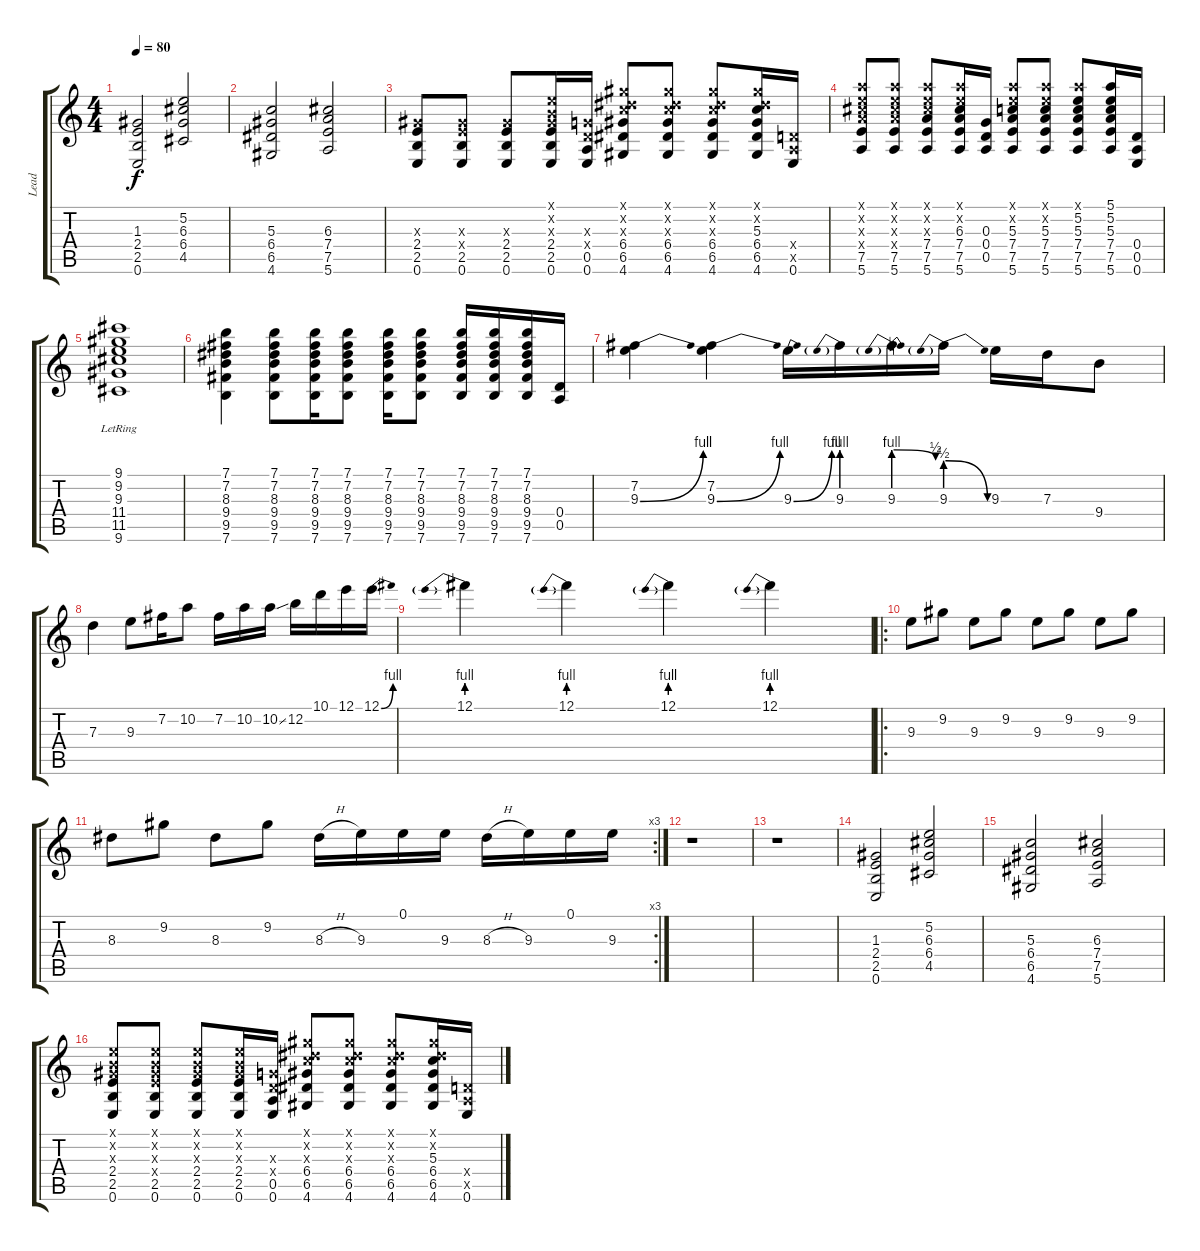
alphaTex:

\track ("Lead" "Lead") {instrument distortionguitar}
\staff {score tabs}
\tuning (E4 B3 G3 D3 A2 E2) {hide}
\ts (4 4)
\tempo 80
\clef g2
\ks c
(1.3 2.4 2.5 0.6).2{dy f} (5.2 6.3 6.4 4.5).2 |
(5.3 6.4 6.5 4.6).2 (6.3 7.4 7.5 5.6).2 |
(1.3{x} 2.4 2.5 0.6).8 (1.3{x} 2.4{x} 2.5 0.6).8 (1.3{x} 2.4 2.5 0.6).8 (0.1{x} 0.2{x} 1.3{x} 2.4 2.5 0.6).16 (0.3{x} 0.4{x} 0.5 0.6).16 (4.1{x} 4.2{x} 5.3{x} 6.4 6.5 4.6).8 (4.1{x} 4.2{x} 5.3{x} 6.4 6.5 4.6).8 (4.1{x} 4.2{x} 5.3{x} 6.4 6.5 4.6).8 (4.1{x} 4.2{x} 5.3 6.4 6.5 4.6).16 (0.4{x} 0.5{x} 0.6).16 |
(5.1{x} 5.2{x} 6.3{x} 7.4{x} 7.5 5.6).8 (5.1{x} 5.2{x} 6.3{x} 7.4{x} 7.5 5.6).8 (5.1{x} 5.2{x} 6.3{x} 7.4 7.5 5.6).8 (5.1{x} 5.2{x} 6.3 7.4 7.5 5.6).16 (0.3 0.4 0.5).16 (5.1{x} 5.2{x} 5.3 7.4 7.5 5.6).8 (5.1{x} 5.2{x} 5.3 7.4 7.5 5.6).8 (5.1{x} 5.2 5.3 7.4 7.5 5.6).8 (5.1 5.2 5.3 7.4 7.5 5.6).16 (0.4 0.5 0.6).16 |
(9.1{lr} 9.2{lr} 9.3{lr} 11.4{lr} 11.5{lr} 9.6{lr}).1 |
(7.1 7.2 8.3 9.4 9.5 7.6).4 (7.1 7.2 8.3 9.4 9.5 7.6).8 (7.1 7.2 8.3 9.4 9.5 7.6).16 (7.1 7.2 8.3 9.4 9.5 7.6).8 (7.1 7.2 8.3 9.4 9.5 7.6).16 (7.1 7.2 8.3 9.4 9.5 7.6).8 (7.1 7.2 8.3 9.4 9.5 7.6).16 (7.1 7.2 8.3 9.4 9.5 7.6).16 (7.1 7.2 8.3 9.4 9.5 7.6).16 (0.4 0.5).16 |
(7.2 9.3{be (bend 0 0 60 4)}).4 (7.2 9.3{be (bend 0 0 60 4)}).4 9.3{be (bend 0 0 60 4)}.16 9.3{be (prebend 0 4 60 4)}.16 9.3{be (prebendrelease 0 4 60 2)}.16 9.3{be (prebendrelease 0 2 60 0)}.16 9.3.16 7.3.16 9.4.8 |
7.3.4 9.3.8 7.2.16 10.2.8 7.2.16 10.2.16 10.2{ss}.16 12.2.16 10.1.16 12.1.16 12.1{be (bend 0 0 60 4)}.16 |
12.1{be (prebend 0 4 60 4)}.4 12.1{be (prebend 0 4 60 4)}.4 12.1{be (prebend 0 4 60 4)}.4 12.1{be (prebend 0 4 60 4)}.4 |
\ro
9.3.8 9.2.8 9.3.8 9.2.8 9.3.8 9.2.8 9.3.8 9.2.8 |
\rc 3
8.3.8 9.2.8 8.3.8 9.2.8 8.3{h}.16 9.3.16 0.1.16 9.3.16 8.3{h}.16 9.3.16 0.1.16 9.3.16 |
r.1 |
r.1 |
(1.3 2.4 2.5 0.6).2 (5.2 6.3 6.4 4.5).2 |
(5.3 6.4 6.5 4.6).2 (6.3 7.4 7.5 5.6).2 |
(0.1{x} 0.2{x} 1.3{x} 2.4 2.5 0.6).8 (0.1{x} 0.2{x} 1.3{x} 2.4{x} 2.5 0.6).8 (0.1{x} 0.2{x} 1.3{x} 2.4 2.5 0.6).8 (0.1{x} 0.2{x} 1.3{x} 2.4 2.5 0.6).16 (0.3{x} 0.4{x} 0.5 0.6).16 (4.1{x} 4.2{x} 5.3{x} 6.4 6.5 4.6).8 (4.1{x} 4.2{x} 5.3{x} 6.4 6.5 4.6).8 (4.1{x} 4.2{x} 5.3{x} 6.4 6.5 4.6).8 (4.1{x} 4.2{x} 5.3 6.4 6.5 4.6).16 (0.4{x} 0.5{x} 0.6).16
